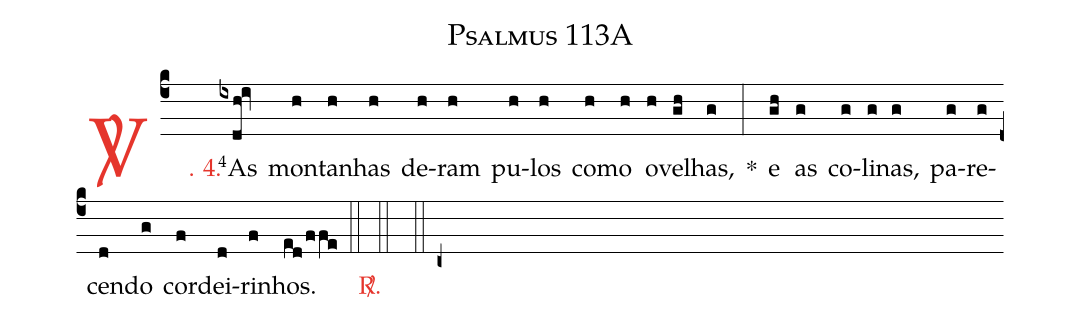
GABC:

name: Psalmus 113A;
%%
(c4)

<c><sp>V/</sp>. 4.</c>() <v>\VSup{4}</v>As(ixdh!iv) mon(h)ta(h)nhas(h) de(h)ram(h) pu(h)los(h) co(h)mo(h) o(h)ve(gh)lhas,(g) *(:) e(gh) as(g) co(g)li(g)nas,(g) pa(g)re(g)cen(d)do(g) cor(f)dei(d)ri(f)nhos.(ed/ffe)

(::)

<c><sp>R/</sp>.</c>(::)

(::)

(c+)
